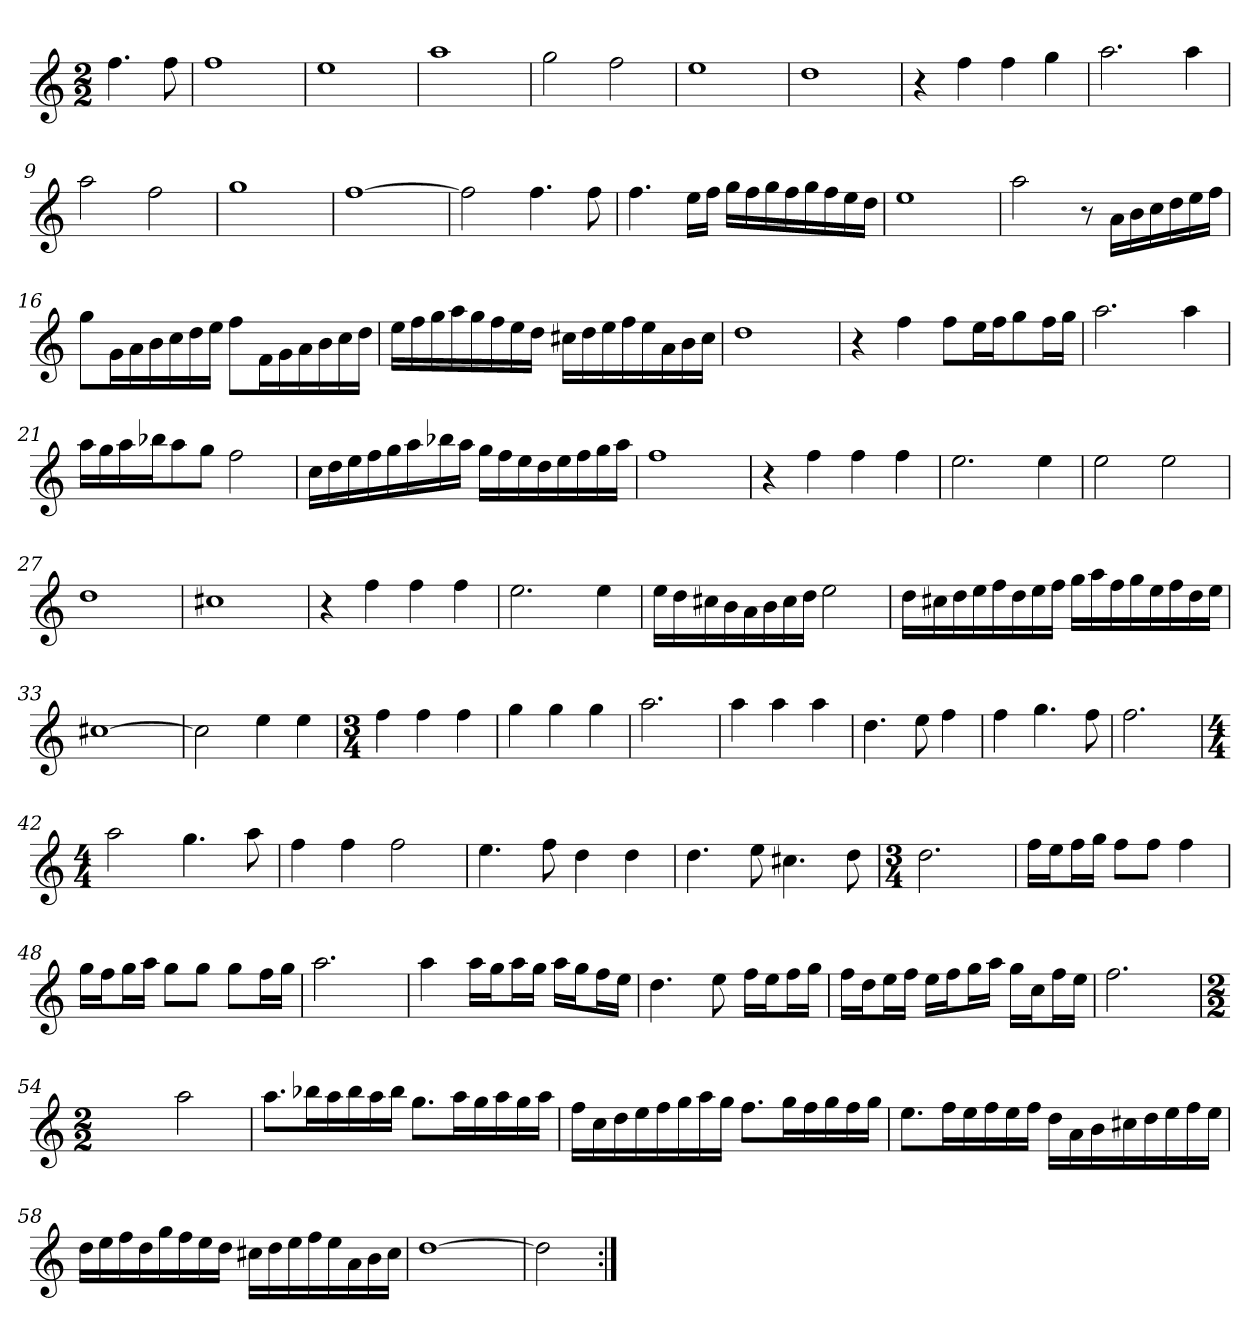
**kern
*part1
*staff1
*clefG2
*k[]
*D:dor
*M2/2
*MM120
=
4.ff
8ff
=1
1ff
=2
1ee
=3
1aa
=4
2gg
2ff
=5
1ee
=6
1dd
=7
4r
4ff
4ff
4gg
=8
2.aa
4aa
=9
2aa
2ff
=10
1gg
=11
[1ff
=12
2ff]
4.ff
8ff
=13
4.ff
16ee\LL
16ff\JJ
16gg\LL
16ff\
16gg\
16ff\
16gg\
16ff\
16ee\
16dd\JJ
=14
1ee
=15
2aa
8r
16a\LL
16b\
16cc\
16dd\
16ee\
16ff\JJ
=16
8gg\L
16g\L
16a\
16b\
16cc\
16dd\
16ee\JJ
8ff\L
16f\L
16g\
16a\
16b\
16cc\
16dd\JJ
=17
16ee\LL
16ff\
16gg\
16aa\
16gg\
16ff\
16ee\
16dd\JJ
16cc#X\LL
16dd\
16ee\
16ff\
16ee\
16a\
16b\
16cc#\JJ
=18
1dd
=19
4r
4ff
8ff\L
16ee\L
16ff\J
8gg\
16ff\L
16gg\JJ
=20
2.aa
4aa
=21
16aa\LL
16gg\
16aa\
16bb-X\J
8aa\
8gg\J
2ff
=22
16cc\LL
16dd\
16ee\
16ff\
16gg\
16aa\
16bb-X\
16aa\JJ
16gg\LL
16ff\
16ee\
16dd\
16ee\
16ff\
16gg\
16aa\JJ
=23
1ff
=24
4r
4ff
4ff
4ff
=25
2.ee
4ee
=26
2ee
2ee
=27
1dd
=28
1cc#X
=29
4r
4ff
4ff
4ff
=30
2.ee
4ee
=31
16ee\LL
16dd\
16cc#X\
16b\
16a\
16b\
16cc#\
16dd\JJ
2ee
=32
16dd\LL
16cc#X\
16dd\
16ee\
16ff\
16dd\
16ee\
16ff\JJ
16gg\LL
16aa\
16ff\
16gg\
16ee\
16ff\
16dd\
16ee\JJ
=33
[1cc#X
=34
2cc#]
4ee
4ee
=35
*M3/4
4ff
4ff
4ff
=36
4gg
4gg
4gg
=37
2.aa
=38
4aa
4aa
4aa
=39
4.dd
8ee
4ff
=40
4ff
4.gg
8ff
=41
2.ff
=42
*M4/4
2aa
4.gg
8aa
=43
4ff
4ff
2ff
=44
4.ee
8ff
4dd
4dd
=45
4.dd
8ee
4.cc#X
8dd
=46
*M3/4
2.dd
=47
16ff\LL
16ee\J
16ff\L
16gg\JJ
8ff\L
8ff\J
4ff
=48
16gg\LL
16ff\J
16gg\L
16aa\JJ
8gg\L
8gg\J
8gg\L
16ff\L
16gg\JJ
=49
2.aa
=50
4aa
16aa\LL
16gg\J
16aa\L
16gg\JJ
16aa\LL
16gg\J
16ff\L
16ee\JJ
=51
4.dd
8ee
16ff\LL
16ee\J
16ff\L
16gg\JJ
=52
16ff\LL
16dd\J
16ee\L
16ff\JJ
16ee\LL
16ff\J
16gg\L
16aa\JJ
16gg\LL
16cc\J
16ff\L
16ee\JJ
=53
2.ff
=54
*M2/2
2ryy
2aa
=55
8.aa\L
16bb-X\L
16aa\
16bb-\
16aa\
16bb-\JJ
8.gg\L
16aa\L
16gg\
16aa\
16gg\
16aa\JJ
=56
16ff\LL
16cc\
16dd\
16ee\
16ff\
16gg\
16aa\
16gg\JJ
8.ff\L
16gg\L
16ff\
16gg\
16ff\
16gg\JJ
=57
8.ee\L
16ff\L
16ee\
16ff\
16ee\
16ff\JJ
16dd\LL
16a\
16b\
16cc#X\
16dd\
16ee\
16ff\
16ee\JJ
=58
16dd\LL
16ee\
16ff\
16dd\
16gg\
16ff\
16ee\
16dd\JJ
16cc#X\LL
16dd\
16ee\
16ff\
16ee\
16a\
16b\
16cc#\JJ
=59
[1dd
=60
2dd]
=:|!
*-
